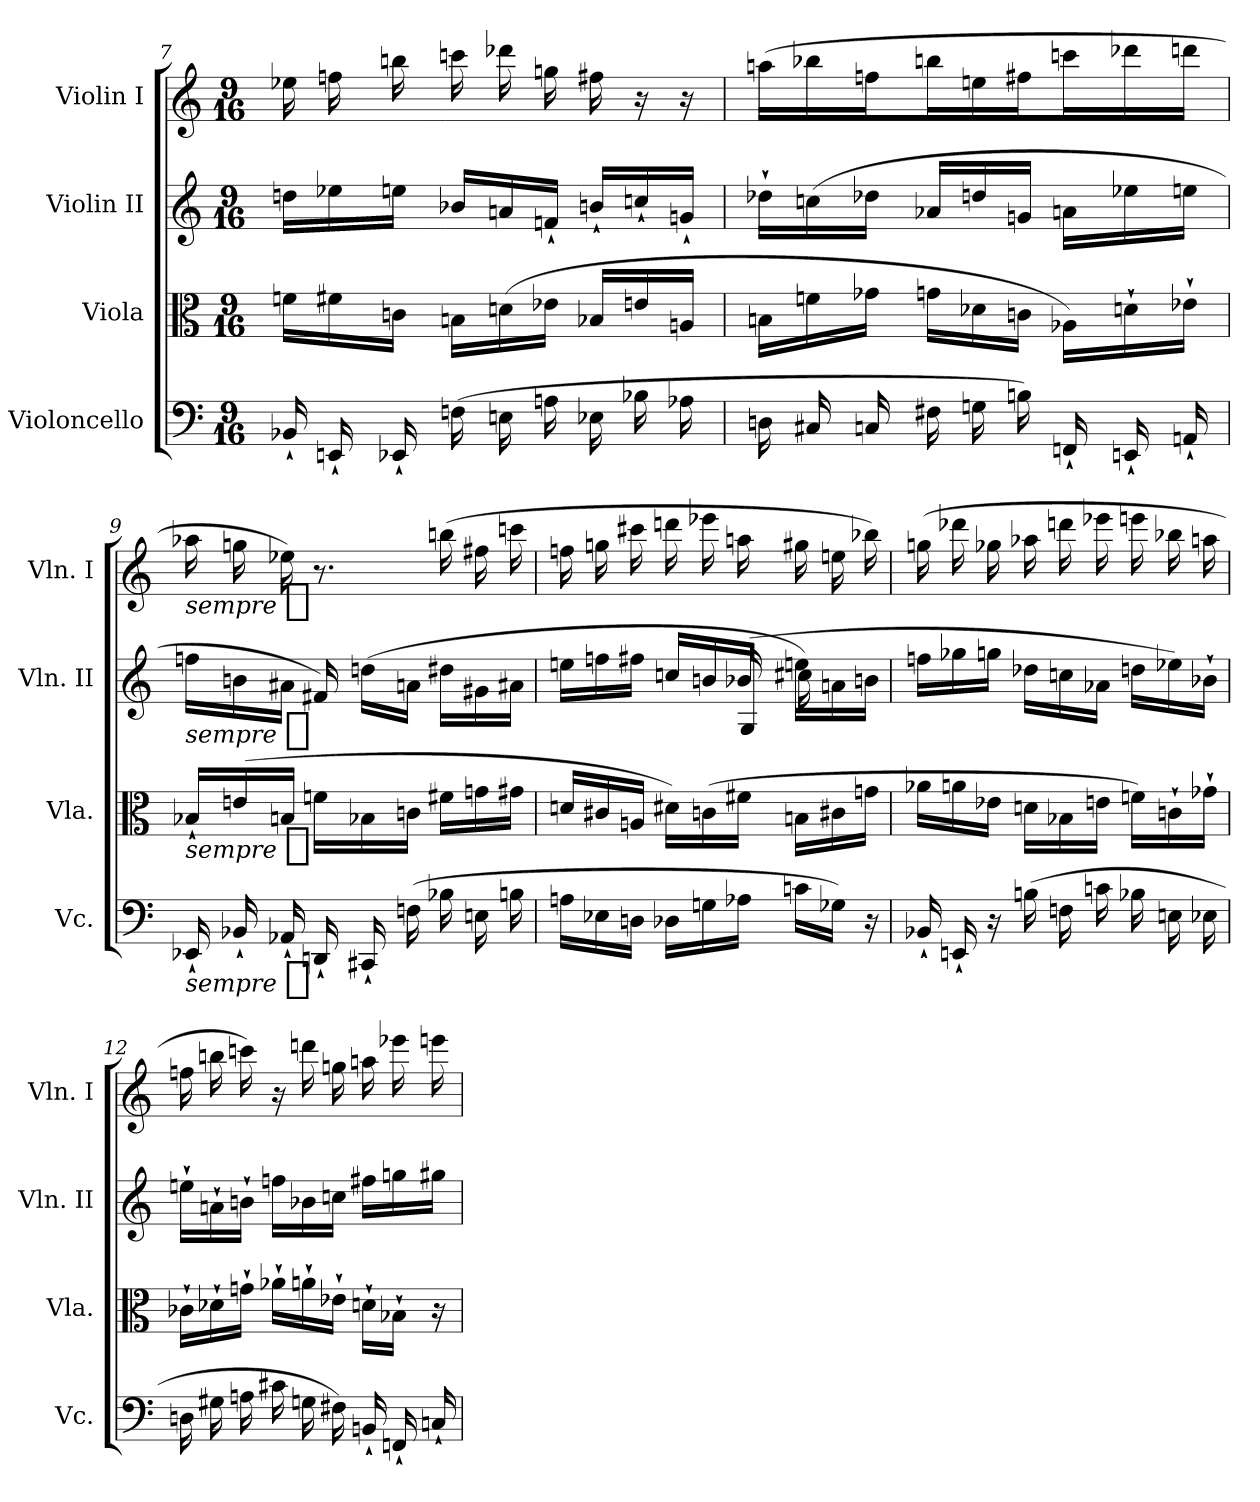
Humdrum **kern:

**kern	**dynam	**kern	**dynam	**kern	**dynam	**kern	**dynam
*part4	*part4	*part3	*part3	*part2	*part2	*part1	*part1
*staff4	*staff4	*staff3	*staff3	*staff2	*staff2	*staff1	*staff1
*I"Violoncello	*	*I"Viola	*	*I"Violin II	*	*I"Violin I	*
*I'Vc.	*	*I'Vla.	*	*I'Vln. II	*	*I'Vln. I	*
*clefF4	*	*clefC3	*	*clefG2	*	*clefG2	*
*k[]	*	*k[]	*	*k[]	*	*k[]	*
*C:	*	*C:	*	*C:	*	*C:	*
*M9/16	*	*M9/16	*	*M9/16	*	*M9/16	*
=7	=7	=7	=7	=7	=7	=7	=7
16BB-X`	.	16fn\LL	.	16ddn\LL	.	16ee-X	.
16EEn`	.	16f#X\	.	16ee-X\	.	16ffn	.
16EE-X`	.	16cn\JJ	.	16een\JJ	.	16bbn	.
(16Fn	.	16Bn\LL	.	16b-X/LL	.	16cccn	.
16En	.	(16dn\	.	16an/	.	16ddd-X	.
16An	.	16e-X\JJ	.	16fn`/JJ	.	16ggn	.
16E-X	.	16B-X/LL	.	16bn`/LL	.	16ff#X	.
16B-X	.	16en/	.	16ccn`/	.	16r	.
16A-X	.	16An/JJ	.	16gn`/JJ	.	16r	.
=8	=8	=8	=8	=8	=8	=8	=8
16Dn	.	16Bn\LL	.	16dd-X`\LL	.	(16aanLL	.
16C#X	.	16fn\	.	(16ccn\	.	16bb-X	.
16Cn	.	16g-X\JJ	.	16dd-X\JJ	.	16ffnJ	.
16F#X	.	16gn\LL	.	16a-X/LL	.	16bbnL	.
16Gn	.	16d-X\	.	16ddn/	.	16een	.
16Bn)	.	16cn\JJ	.	16gn/JJ	.	16ff#XJ	.
16FFn`	.	16A-X\LL)	.	16an\LL	.	16cccnL	.
16EEn`	.	16dn`\	.	16ee-X\	.	16ddd-X	.
16AAn`	.	16e-X`\JJ	.	16een\JJ	.	16dddnJJ	.
=9	=9	=9	=9	=9	=9	=9	=9
*	*	*	*	*^	*	*	*
!	!LO:DY:t=sempre %s	!	!LO:DY:t=sempre %s	!	!	!LO:DY:t=sempre %s	!	!LO:DY:t=sempre %s
16EE-X`	pp	16B-X`/LL	pp	16ffn\LL	8.ryy	pp	16aa-X	pp
16BB-X`	.	(16en/	.	16bn\	.	.	16ggn	.
16AA-X`	.	16Bn/JJ	.	16a#X\JJ	.	.	16ee-X)	.
16DDn`	.	16fn\LL	.	16f#X)	16ryy	.	8.r	.
16CC#X`	.	16B-X\	.	16ryy	(<16ddn\LL	.	.	.
(16Fn	.	16cn\JJ	.	16ryy	16an\JJ	.	.	.
16B-X	.	16f#X\LL	.	16ryy	16dd#X\LL	.	(16bbn	.
16En	.	16gn\	.	16ryy	16g#X\	.	16ff#X	.
16Bn	.	16g#X\JJ	.	16ryy	16a#X\JJ	.	16cccn	.
=10	=10	=10	=10	=10	=10	=10	=10	=10
16AnLL	.	16dn/LL	.	16ryy	16een\LL	.	16ffn	.
16E-X	.	16c#X/	.	16ryy	16ffn\	.	16ggn	.
16DnJJ	.	16An/JJ	.	16ryy	16ff#X\JJ	.	16ccc#X	.
16D-XLL	.	16d#X\LL)	.	16ryy	16ccn/LL	.	16dddn	.
16Gn	.	(16cn\	.	16ryy	16bn/	.	16eee-X	.
16A-XJJ	.	16f#X\JJ	.	(16b-X	16G/JJ	.	16aan	.
16cnLL	.	16Bn\LL	.	16een\LL	16cc#X)	.	16gg#X	.
16G-XJJ)	.	16c#X\	.	16an\	16ryy	.	16een	.
16r	.	16gn\JJ	.	16bn\JJ	16ryy	.	16bb-X)	.
*	*	*	*	*v	*v	*	*	*
=11	=11	=11	=11	=11	=11	=11	=11
16BB-X`	.	16a-X\LL	.	16ffn\LL	.	(16ggn	.
16EEn`	.	16an\	.	16gg-X\	.	16ddd-X	.
16r	.	16e-X\JJ	.	16ggn\JJ	.	16gg-X	.
(16Bn	.	16dn\LL	.	16dd-X\LL	.	16aa-X	.
16Fn	.	16B-X\	.	16ccn\	.	16dddn	.
16cn	.	16en\JJ	.	16a-X\JJ	.	16eee-X	.
16B-X	.	16fn\LL)	.	16ddn\LL	.	16eeen	.
16En	.	16cn`\	.	16ee-X\)	.	16bb-X	.
16E-X	.	16g-X`\JJ	.	16b-X`\JJ	.	16aan	.
=12	=12	=12	=12	=12	=12	=12	=12
16Dn	.	16c-X`\LL	.	16een`\LL	.	16ffn	.
16G#X	.	16d-X`\	.	16an`\	.	16bbn	.
16An	.	16gn`\JJ	.	16bn`\JJ	.	16cccn)	.
16c#X	.	16a-X`\LL	.	16ffn\LL	.	16r	.
16Gn	.	16an`\	.	16b-X\	.	16dddn	.
16F#X)	.	16e-X`\JJ	.	16ccn\JJ	.	16ggn	.
16BBn`	.	16dn`\LL	.	16ff#X\LL	.	16aan	.
16FFn`	.	16B-X`\JJ	.	16ggn\	.	16eee-X	.
16Cn`	.	16r	.	16gg#X\JJ	.	16eeen	.
=	=	=	=	=	=	=	=
*-	*-	*-	*-	*-	*-	*-	*-
